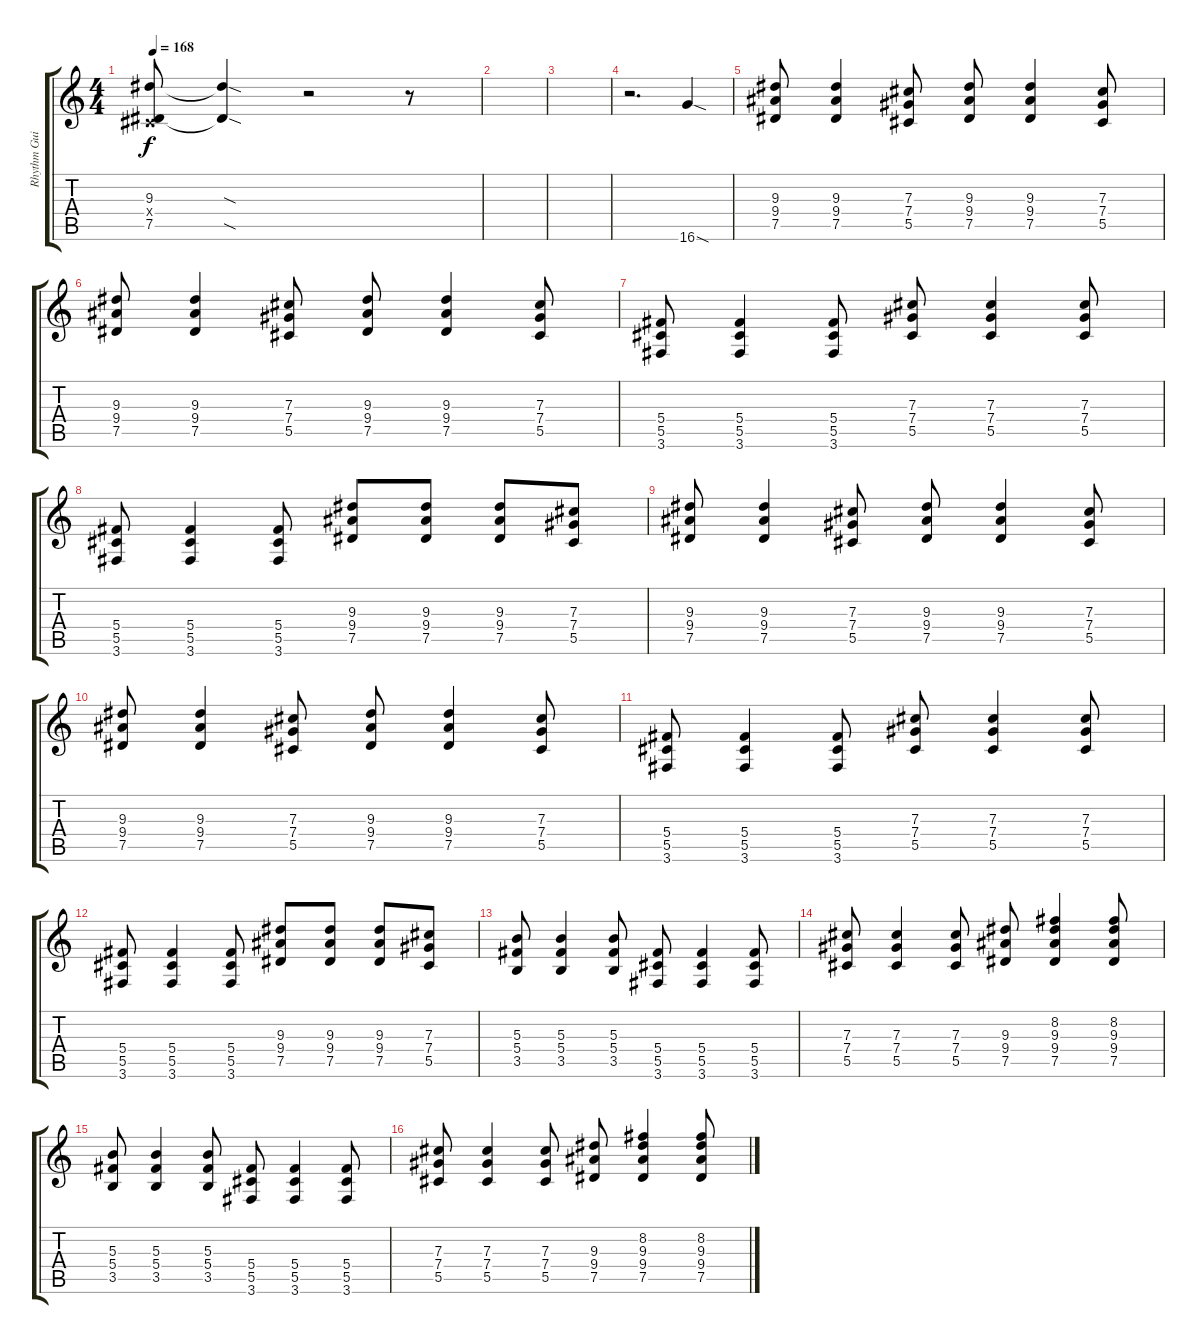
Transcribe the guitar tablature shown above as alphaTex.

\track ("Rhythm Guitar" "Rhythm Gui") {instrument distortionguitar}
\staff {score tabs}
\tuning (Eb4 Bb3 Gb3 Db3 Ab2 Eb2) {hide}
\ts (4 4)
\tempo 168
\clef g2
\ks c
(9.3 0.4{x} 7.5).8{dy f} (9.3{sod t} 7.5{sod t}).4 r.2 r.8 |
|
|
r.2{d} 16.6{sod}.4 |
(9.3 9.4 7.5).8 (9.3 9.4 7.5).4 (7.3 7.4 5.5).8 (9.3 9.4 7.5).8 (9.3 9.4 7.5).4 (7.3 7.4 5.5).8 |
(9.3 9.4 7.5).8 (9.3 9.4 7.5).4 (7.3 7.4 5.5).8 (9.3 9.4 7.5).8 (9.3 9.4 7.5).4 (7.3 7.4 5.5).8 |
(5.4 5.5 3.6).8 (5.4 5.5 3.6).4 (5.4 5.5 3.6).8 (7.3 7.4 5.5).8 (7.3 7.4 5.5).4 (7.3 7.4 5.5).8 |
(5.4 5.5 3.6).8 (5.4 5.5 3.6).4 (5.4 5.5 3.6).8 (9.3 9.4 7.5).8 (9.3 9.4 7.5).8 (9.3 9.4 7.5).8 (7.3 7.4 5.5).8 |
(9.3 9.4 7.5).8 (9.3 9.4 7.5).4 (7.3 7.4 5.5).8 (9.3 9.4 7.5).8 (9.3 9.4 7.5).4 (7.3 7.4 5.5).8 |
(9.3 9.4 7.5).8 (9.3 9.4 7.5).4 (7.3 7.4 5.5).8 (9.3 9.4 7.5).8 (9.3 9.4 7.5).4 (7.3 7.4 5.5).8 |
(5.4 5.5 3.6).8 (5.4 5.5 3.6).4 (5.4 5.5 3.6).8 (7.3 7.4 5.5).8 (7.3 7.4 5.5).4 (7.3 7.4 5.5).8 |
(5.4 5.5 3.6).8 (5.4 5.5 3.6).4 (5.4 5.5 3.6).8 (9.3 9.4 7.5).8 (9.3 9.4 7.5).8 (9.3 9.4 7.5).8 (7.3 7.4 5.5).8 |
(5.3 5.4 3.5).8 (5.3 5.4 3.5).4 (5.3 5.4 3.5).8 (5.4 5.5 3.6).8 (5.4 5.5 3.6).4 (5.4 5.5 3.6).8 |
(7.3 7.4 5.5).8 (7.3 7.4 5.5).4 (7.3 7.4 5.5).8 (9.3 9.4 7.5).8 (8.2 9.3 9.4 7.5).4 (8.2 9.3 9.4 7.5).8 |
(5.3 5.4 3.5).8 (5.3 5.4 3.5).4 (5.3 5.4 3.5).8 (5.4 5.5 3.6).8 (5.4 5.5 3.6).4 (5.4 5.5 3.6).8 |
(7.3 7.4 5.5).8 (7.3 7.4 5.5).4 (7.3 7.4 5.5).8 (9.3 9.4 7.5).8 (8.2 9.3 9.4 7.5).4 (8.2 9.3 9.4 7.5).8
